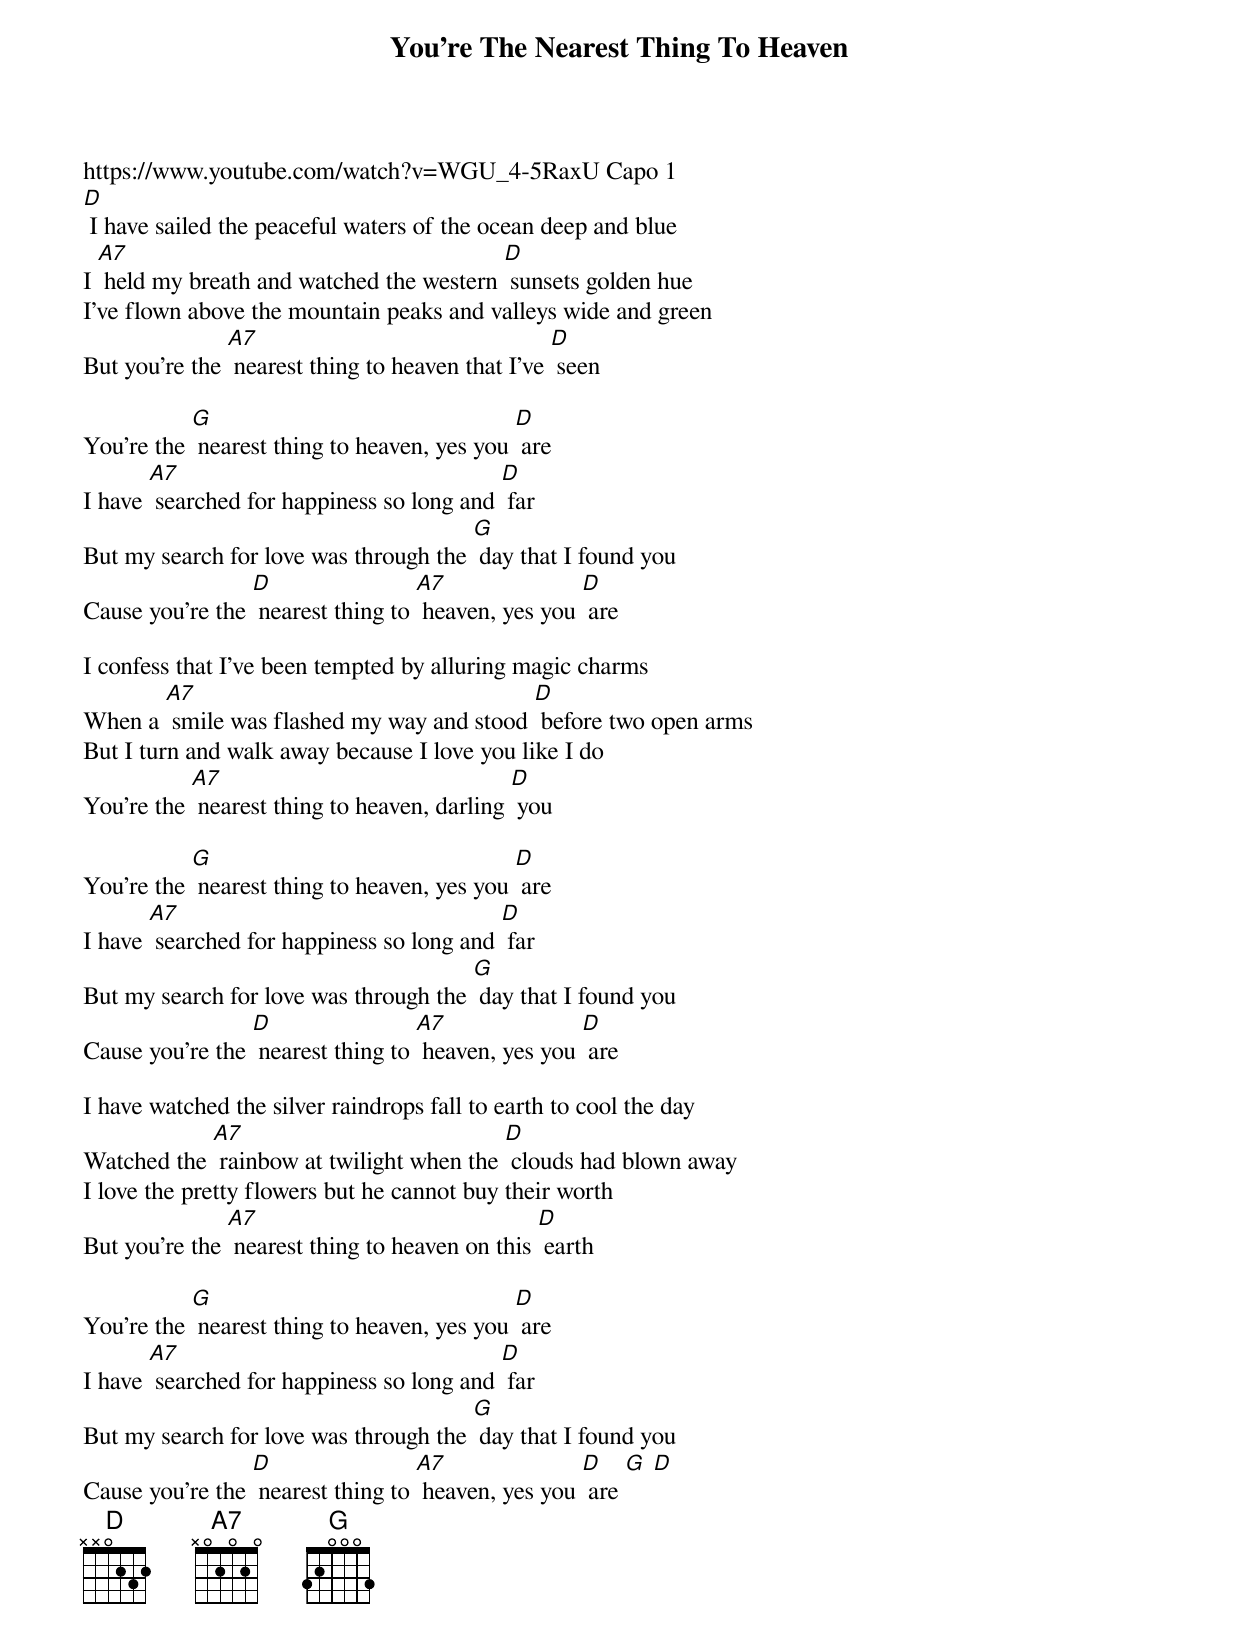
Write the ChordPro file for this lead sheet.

{t:You're The Nearest Thing To Heaven}
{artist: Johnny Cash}
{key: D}
https://www.youtube.com/watch?v=WGU_4-5RaxU Capo 1
{c:  }
[D] I have sailed the peaceful waters of the ocean deep and blue
I [A7] held my breath and watched the western [D] sunsets golden hue
I've flown above the mountain peaks and valleys wide and green
But you're the [A7] nearest thing to heaven that I've [D] seen

You're the [G] nearest thing to heaven, yes you [D] are
I have [A7] searched for happiness so long and [D] far
But my search for love was through the [G] day that I found you
Cause you're the [D] nearest thing to [A7] heaven, yes you [D] are

I confess that I've been tempted by alluring magic charms
When a [A7] smile was flashed my way and stood [D] before two open arms
But I turn and walk away because I love you like I do
You're the [A7] nearest thing to heaven, darling [D] you

You're the [G] nearest thing to heaven, yes you [D] are
I have [A7] searched for happiness so long and [D] far
But my search for love was through the [G] day that I found you
Cause you're the [D] nearest thing to [A7] heaven, yes you [D] are

I have watched the silver raindrops fall to earth to cool the day
Watched the [A7] rainbow at twilight when the [D] clouds had blown away
I love the pretty flowers but he cannot buy their worth
But you're the [A7] nearest thing to heaven on this [D] earth

You're the [G] nearest thing to heaven, yes you [D] are
I have [A7] searched for happiness so long and [D] far
But my search for love was through the [G] day that I found you
Cause you're the [D] nearest thing to [A7] heaven, yes you [D] are [G] [D]
